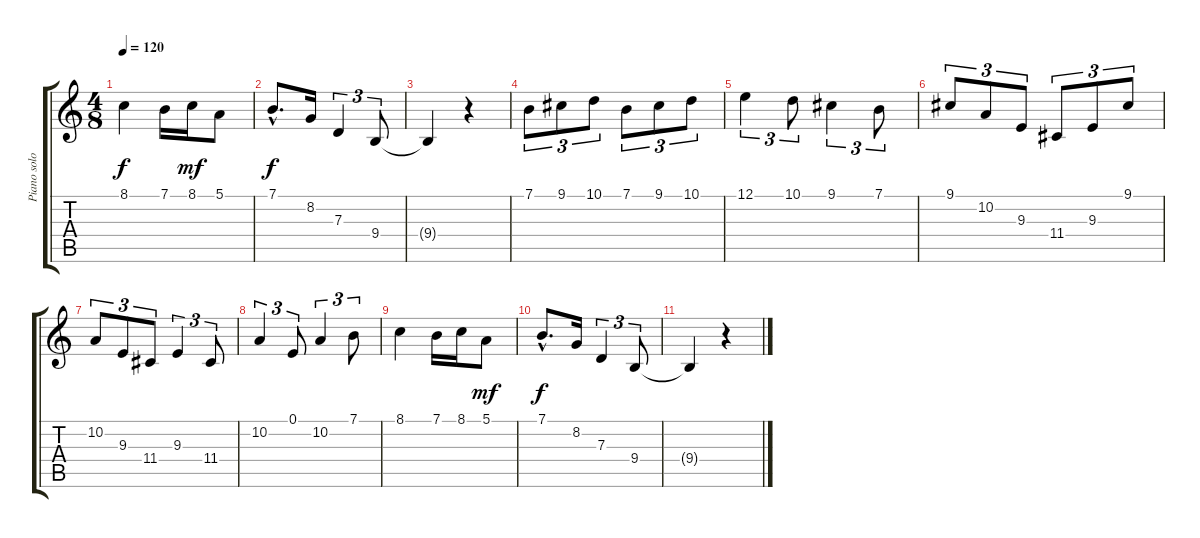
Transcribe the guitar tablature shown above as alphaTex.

\track ("Piano solo" "Piano solo") {instrument electricgrandpiano}
\staff {score tabs}
\tuning (E4 B3 G3 D3 A2 E2) {hide}
\ts (4 8)
\tempo 120
\clef g2
\ks c
8.1.4{dy f} 7.1.16 8.1.16{dy mf} 5.1.8 |
7.1{hac}.8{d dy f} 8.2.16 7.3.4{tu (3 2)} 9.4.8{tu (3 2)} |
9.4{t}.4 r.4 |
7.1.8{tu (3 2)} 9.1.8{tu (3 2)} 10.1.8{tu (3 2)} 7.1.8{tu (3 2)} 9.1.8{tu (3 2)} 10.1.8{tu (3 2)} |
12.1.4{tu (3 2)} 10.1.8{tu (3 2)} 9.1.4{tu (3 2)} 7.1.8{tu (3 2)} |
9.1.8{tu (3 2)} 10.2.8{tu (3 2)} 9.3.8{tu (3 2)} 11.4.8{tu (3 2)} 9.3.8{tu (3 2)} 9.1.8{tu (3 2)} |
10.2.8{tu (3 2)} 9.3.8{tu (3 2)} 11.4.8{tu (3 2)} 9.3.4{tu (3 2)} 11.4.8{tu (3 2)} |
10.2.4{tu (3 2)} 0.1.8{tu (3 2)} 10.2.4{tu (3 2)} 7.1.8{tu (3 2)} |
8.1.4 7.1.16 8.1.16 5.1.8{dy mf} |
7.1{hac}.8{d dy f} 8.2.16 7.3.4{tu (3 2)} 9.4.8{tu (3 2)} |
9.4{t}.4 r.4
